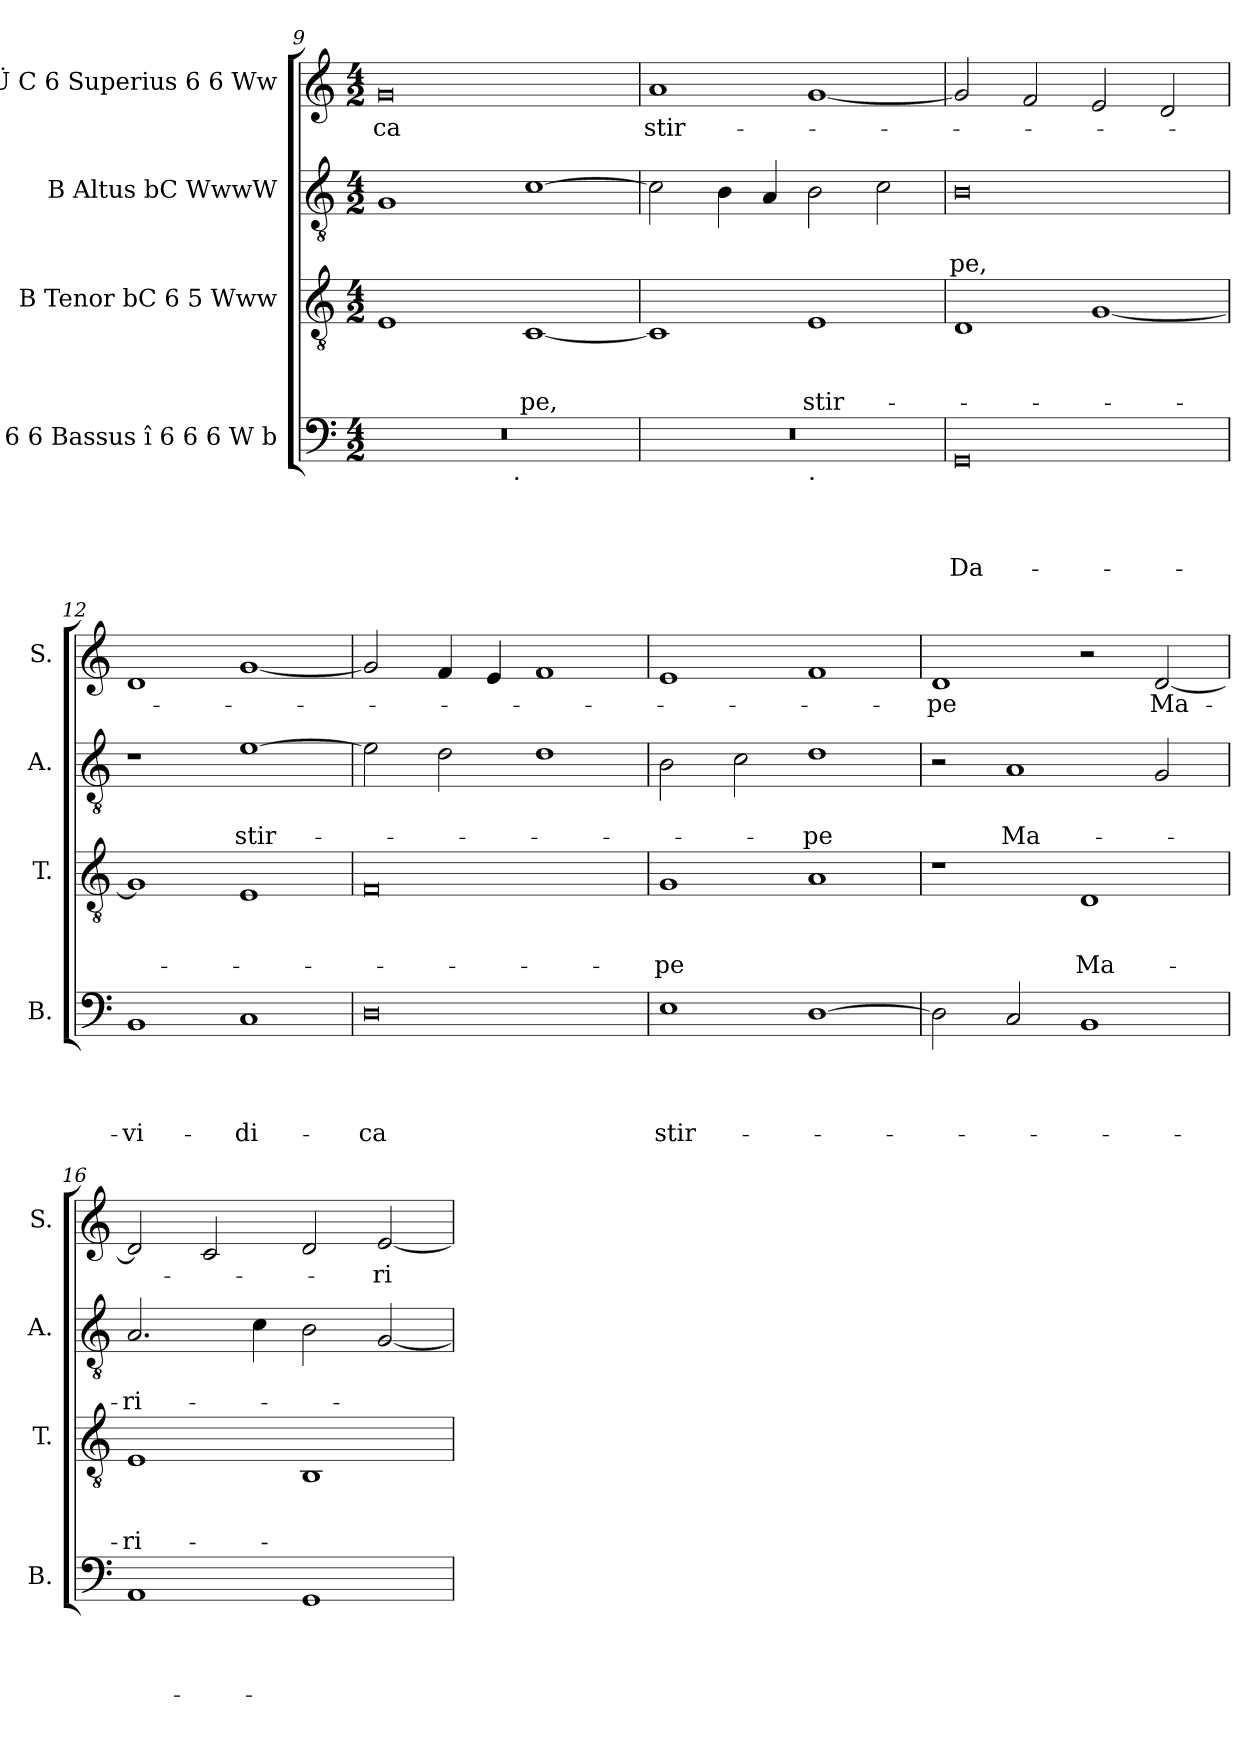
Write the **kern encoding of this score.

**kern	**text	**text	**text	**text	**kern	**text	**text	**text	**kern	**text	**text	**kern	**text
*part4	*part4	*part4	*part4	*part4	*part3	*part3	*part3	*part3	*part2	*part2	*part2	*part1	*part1
*staff4	*staff4	*staff4	*staff4	*staff4	*staff3	*staff3	*staff3	*staff3	*staff2	*staff2	*staff2	*staff1	*staff1
*I"C 6 6 Bassus î 6 6 6 W b	*	*	*	*	*I"B Tenor bC 6 5 Www	*	*	*	*I"B Altus bC WwwW	*	*	*I"b Ü C 6 Superius 6 6 Ww	*
*I'B.	*	*	*	*	*I'T.	*	*	*	*I'A.	*	*	*I'S.	*
*clefF4	*	*	*	*	*clefGv2	*	*	*	*clefGv2	*	*	*clefG2	*
*k[]	*	*	*	*	*k[]	*	*	*	*k[]	*	*	*k[]	*
*C:	*	*	*	*	*C:	*	*	*	*C:	*	*	*C:	*
*M4/2	*	*	*	*	*M4/2	*	*	*	*M4/2	*	*	*M4/2	*
=9	=9	=9	=9	=9	=9	=9	=9	=9	=9	=9	=9	=9	=9
!	!	!	!	!	!	!	!	!	!	!	!	!	!LO:LY:b
*^	*	*	*	*	*	*	*	*	*	*	*	*	*
0r	2ryy	.	.	.	.	1E	.	.	.	1G	.	.	0g	-ca
.	4...ryy	.	.	.	.	.	.	.	.	.	.	.	.	.
!	!LO:TX:b:t=.	!	!	!	!	!	!	!	!	!	!	!	!	!
.	1ryy	.	.	.	.	.	.	.	.	.	.	.	.	.
!	!	!	!	!	!	!	!	!	!LO:LY:b	!	!	!	!	!
.	.	.	.	.	.	[<1C	.	.	-pe,	[>1c	.	.	.	.
.	32ryy	.	.	.	.	.	.	.	.	.	.	.	.	.
=10	=10	=10	=10	=10	=10	=10	=10	=10	=10	=10	=10	=10	=10	=10
!	!	!	!	!	!	!	!	!	!	!	!	!	!	!LO:LY:b
0r	1ryy	.	.	.	.	1C]	.	.	.	2c\]	.	.	1a	stir-
.	.	.	.	.	.	.	.	.	.	4B\	.	.	.	.
.	.	.	.	.	.	.	.	.	.	4A/	.	.	.	.
!	!LO:TX:b:t=.	!	!	!	!	!	!	!	!	!	!	!	!	!
!	!	!	!	!	!	!	!	!	!LO:LY:b	!	!	!	!	!
.	1ryy	.	.	.	.	1E	.	.	stir-	2B\	.	.	[<1g	.
.	.	.	.	.	.	.	.	.	.	2c\	.	.	.	.
=11	=11	=11	=11	=11	=11	=11	=11	=11	=11	=11	=11	=11	=11	=11
!	!	!	!	!	!LO:LY:b	!	!	!	!	!	!	!LO:LY:b	!	!
*v	*v	*	*	*	*	*	*	*	*	*	*	*	*	*
0GG	.	.	.	Da-	1D	.	.	.	0B	.	-pe,	2g/]	.
.	.	.	.	.	.	.	.	.	.	.	.	2f/	.
.	.	.	.	.	[<1G	.	.	.	.	.	.	2e/	.
.	.	.	.	.	.	.	.	.	.	.	.	2d/	.
=12	=12	=12	=12	=12	=12	=12	=12	=12	=12	=12	=12	=12	=12
!	!	!	!	!LO:LY:b	!	!	!	!	!	!	!	!	!
1BB	.	.	.	-vi-	1G]	.	.	.	1r	.	.	1d	.
!	!	!	!	!LO:LY:b	!	!	!	!	!	!	!LO:LY:b	!	!
1C	.	.	.	-di-	1E	.	.	.	[>1e	.	stir-	[<1g	.
=13	=13	=13	=13	=13	=13	=13	=13	=13	=13	=13	=13	=13	=13
!	!	!	!	!LO:LY:b	!	!	!	!	!	!	!	!	!
0D	.	.	.	-ca	0F	.	.	.	2e\]	.	.	2g/]	.
.	.	.	.	.	.	.	.	.	2d\	.	.	4f/	.
.	.	.	.	.	.	.	.	.	.	.	.	4e/	.
.	.	.	.	.	.	.	.	.	1d	.	.	1f	.
!!LO:LB:g=z
=14	=14	=14	=14	=14	=14	=14	=14	=14	=14	=14	=14	=14	=14
!	!	!	!	!LO:LY:b	!	!	!	!LO:LY:b	!	!	!	!	!
1E	.	.	.	stir-	1G	.	.	-pe	2B\	.	.	1e	.
.	.	.	.	.	.	.	.	.	2c\	.	.	.	.
!	!	!	!	!	!	!	!	!	!	!	!LO:LY:b	!	!
[>1D	.	.	.	.	1A	.	.	.	1d	.	-pe	1f	.
=15	=15	=15	=15	=15	=15	=15	=15	=15	=15	=15	=15	=15	=15
!	!	!	!	!	!	!	!	!	!	!	!	!	!LO:LY:b
2D\]	.	.	.	.	1r	.	.	.	2r	.	.	1d	-pe
!	!	!	!	!	!	!	!	!	!	!	!LO:LY:b	!	!
2C/	.	.	.	.	.	.	.	.	1A	.	Ma-	.	.
!	!	!	!	!	!	!	!	!LO:LY:b	!	!	!	!	!
1BB	.	.	.	.	1D	.	.	Ma-	.	.	.	2r	.
!	!	!	!	!	!	!	!	!	!	!	!	!	!LO:LY:b
.	.	.	.	.	.	.	.	.	2G/	.	.	[<2d/	Ma-
=16	=16	=16	=16	=16	=16	=16	=16	=16	=16	=16	=16	=16	=16
!	!	!	!	!	!	!	!	!LO:LY:b	!	!	!LO:LY:b	!	!
1AA	.	.	.	.	1E	.	.	-ri-	2.A/	.	-ri-	2d/]	.
.	.	.	.	.	.	.	.	.	.	.	.	2c/	.
.	.	.	.	.	.	.	.	.	4c\	.	.	.	.
1GG	.	.	.	.	1BB	.	.	.	2B\	.	.	2d/	.
!	!	!	!	!	!	!	!	!	!	!	!	!	!LO:LY:b
.	.	.	.	.	.	.	.	.	[<2G/	.	.	[<2e/	-ri-
=	=	=	=	=	=	=	=	=	=	=	=	=	=
*-	*-	*-	*-	*-	*-	*-	*-	*-	*-	*-	*-	*-	*-
